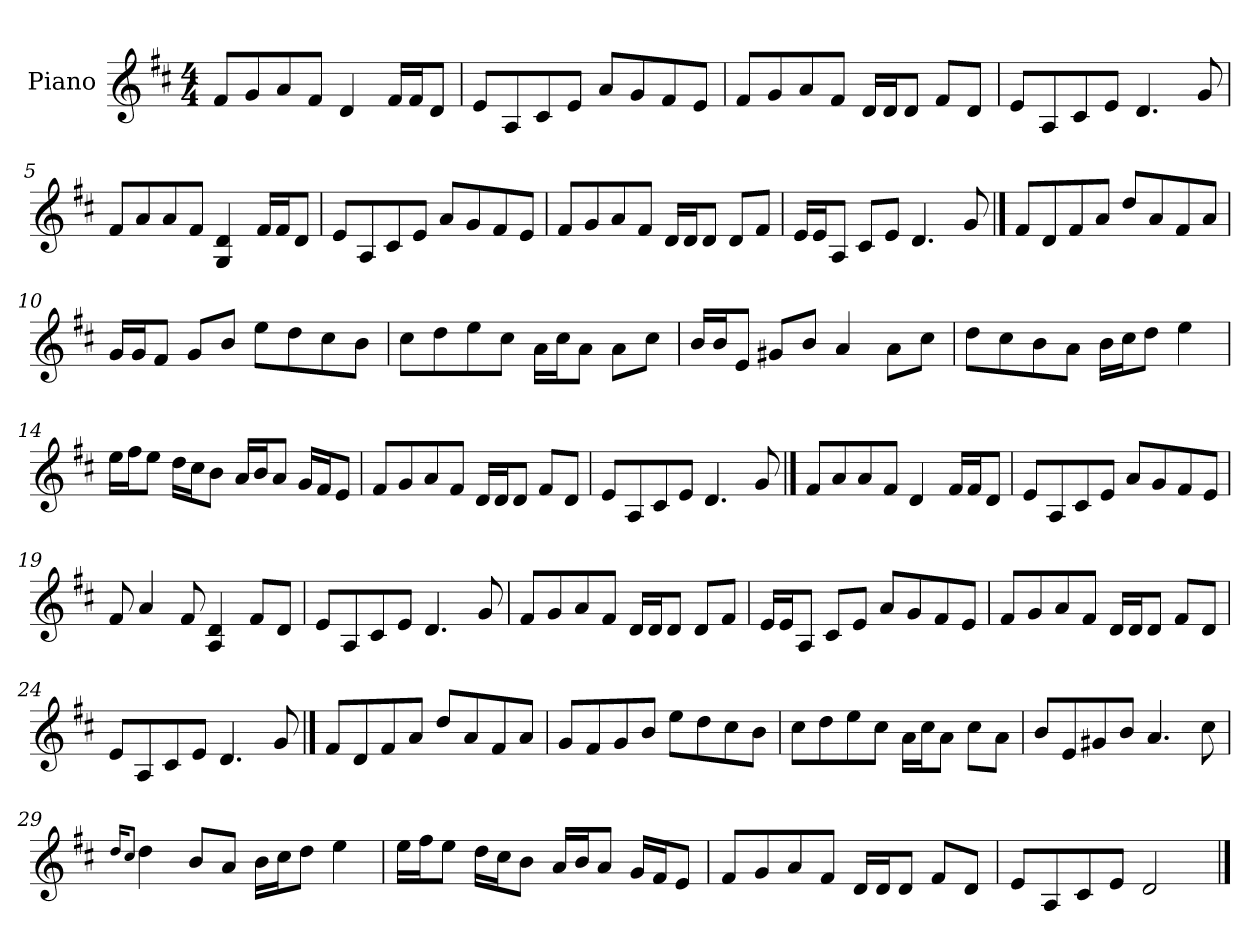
**kern
*part1
*staff1
*I"Piano
*I'Pno.
*clefG2
*k[f#c#]
*M4/4
=1
8f#/L
8g/
8a/
8f#/J
4d/
16f#/LL
16f#/J
8d/J
=2
8e/L
8A/
8c#/
8e/J
8a/L
8g/
8f#/
8e/J
=3
8f#/L
8g/
8a/
8f#/J
16d/LL
16d/J
8d/J
8f#/L
8d/J
=4
8e/L
8A/
8c#/
8e/J
4.d/
8g/
!!LO:LB:g=z
=5
8f#/L
8a/
8a/
8f#/J
4G/ 4d/
16f#/LL
16f#/J
8d/J
=6
8e/L
8A/
8c#/
8e/J
8a/L
8g/
8f#/
8e/J
=7
8f#/L
8g/
8a/
8f#/J
16d/LL
16d/J
8d/J
8d/L
8f#/J
=8
16e/LL
16e/J
8A/J
8c#/L
8e/J
4.d/
8g/
==9
8f#/L
8d/
8f#/
8a/J
8dd/L
8a/
8f#/
8a/J
!!LO:LB:g=z
=10
16g/LL
16g/J
8f#/J
8g/L
8b/J
8ee\L
8dd\
8cc#\
8b\J
=11
8cc#\L
8dd\
8ee\
8cc#\J
16a\LL
16cc#\J
8a\J
8a\L
8cc#\J
=12
16b/LL
16b/J
8e/J
8g#X/L
8b/J
4a/
8a\L
8cc#\J
=13
8dd\L
8cc#\
8b\
8a\J
16b\LL
16cc#\J
8dd\J
4ee\
!!LO:LB:g=z
=14
16ee\LL
16ff#\J
8ee\J
16dd\LL
16cc#\J
8b\J
16a/LL
16b/J
8a/J
16g/LL
16f#/J
8e/J
=15
8f#/L
8g/
8a/
8f#/J
16d/LL
16d/J
8d/J
8f#/L
8d/J
=16
8e/L
8A/
8c#/
8e/J
4.d/
8g/
==17
8f#/L
8a/
8a/
8f#/J
4d/
16f#/LL
16f#/J
8d/J
!!LO:LB:g=z
=18
8e/L
8A/
8c#/
8e/J
8a/L
8g/
8f#/
8e/J
=19
8f#/
4a/
8f#/
4A/ 4d/
8f#/L
8d/J
=20
8e/L
8A/
8c#/
8e/J
4.d/
8g/
=21
8f#/L
8g/
8a/
8f#/J
16d/LL
16d/J
8d/J
8d/L
8f#/J
=22
16e/LL
16e/J
8A/J
8c#/L
8e/J
8a/L
8g/
8f#/
8e/J
!!LO:LB:g=z
=23
8f#/L
8g/
8a/
8f#/J
16d/LL
16d/J
8d/J
8f#/L
8d/J
=24
8e/L
8A/
8c#/
8e/J
4.d/
8g/
==25
8f#/L
8d/
8f#/
8a/J
8dd/L
8a/
8f#/
8a/J
=26
8g/L
8f#/
8g/
8b/J
8ee\L
8dd\
8cc#\
8b\J
=27
8cc#\L
8dd\
8ee\
8cc#\J
16a\LL
16cc#\J
8a\J
8cc#\L
8a\J
!!LO:LB:g=z
=28
8b/L
8e/
8g#X/
8b/J
4.a/
8cc#\
=29
16qdd/KL
8qcc#/J
4dd\
8b/L
8a/J
16b\LL
16cc#\J
8dd\J
4ee\
=30
16ee\LL
16ff#\J
8ee\J
16dd\LL
16cc#\J
8b\J
16a/LL
16b/J
8a/J
16g/LL
16f#/J
8e/J
=31
8f#/L
8g/
8a/
8f#/J
16d/LL
16d/J
8d/J
8f#/L
8d/J
=32
8e/L
8A/
8c#/
8e/J
2d/
==
*-
